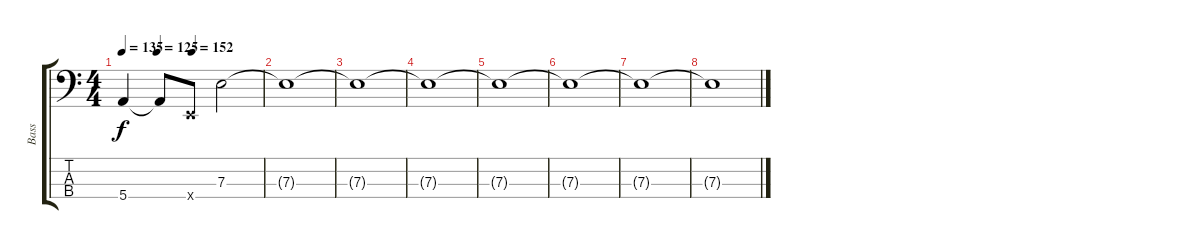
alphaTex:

\track ("Bass" "Bass") {instrument electricbasspick}
\staff {score tabs}
\tuning (G2 D2 A1 E1) {hide}
\ts (4 4)
\tempo 135
\tempo (125 0.25)
\tempo (152 0.5)
\clef f4
\ks c
5.4.4{dy f} 5.4{t}.8 0.4{x}.8 7.3.2 |
7.3{t}.1 |
7.3{t}.1{volume 13} |
7.3{t}.1{volume 12} |
7.3{t}.1{volume 11} |
7.3{t}.1{volume 10} |
7.3{t}.1{volume 9} |
7.3{t}.1{volume 8}
